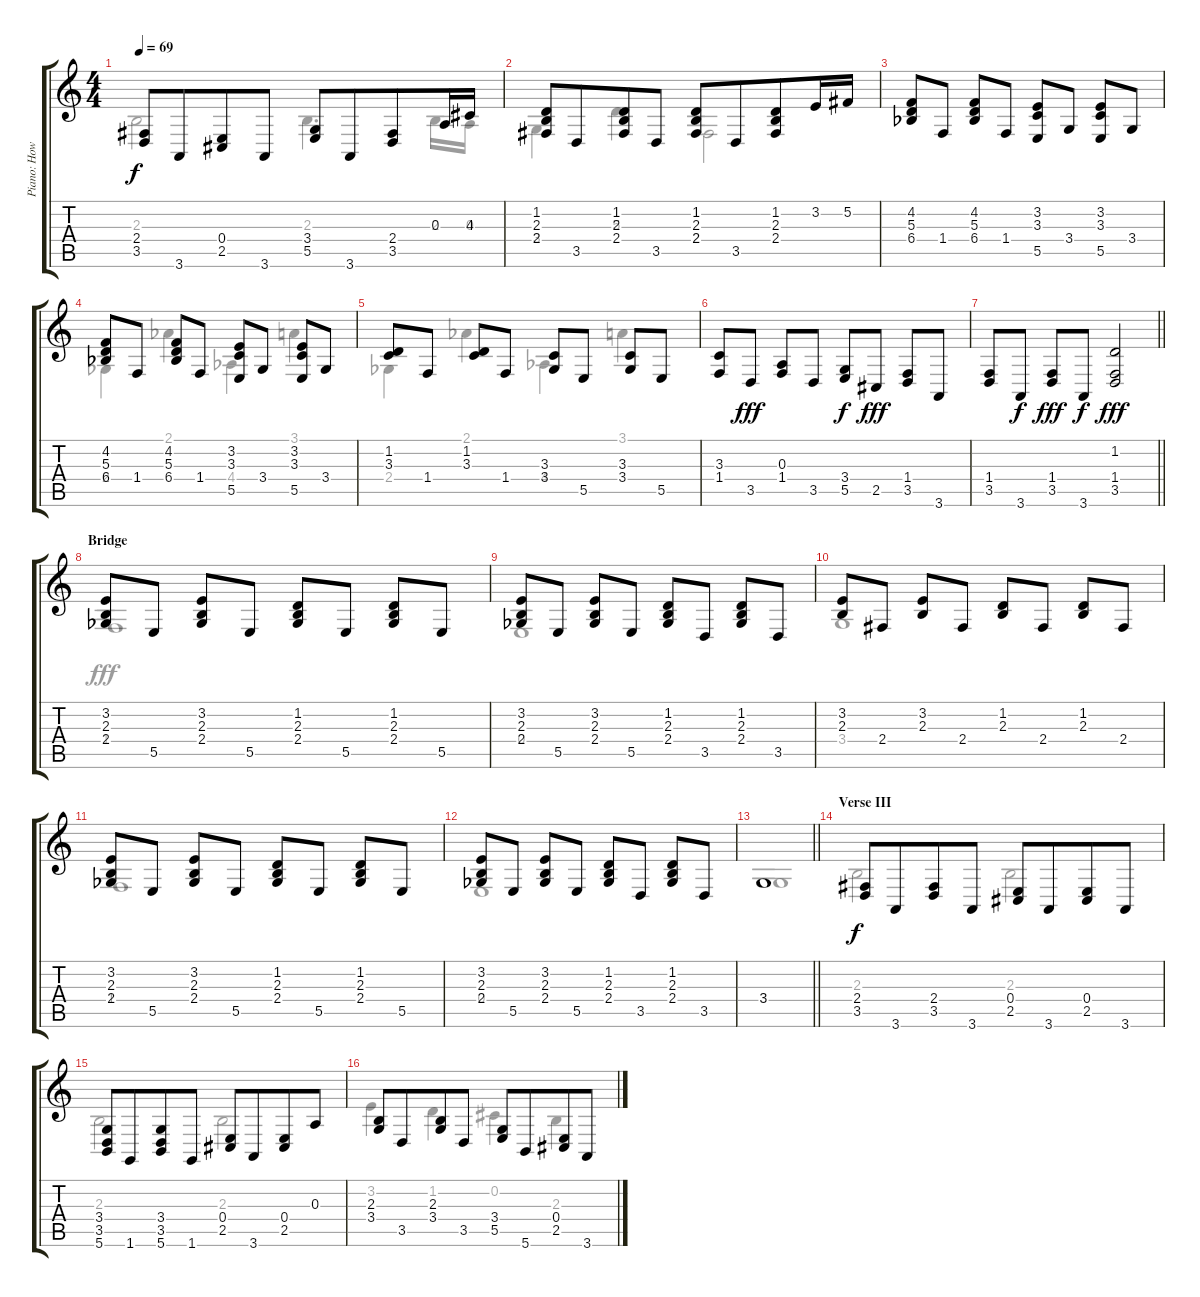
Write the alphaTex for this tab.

\track ("Piano: Howard" "Piano: How") {instrument brightacousticpiano}
\staff {score tabs}
\tuning (Gb4 Db4 A3 E3 B2 Gb2) {hide}
\voice
\ts (4 4)
\tempo 69
\clef g2
\ks c
(2.4 3.5).8{dy f} 3.6.8{beam merge} (0.4 2.5).8 3.6.8 (3.4 5.5).8 3.6.8{beam merge} (2.4 3.5).8 0.3.16 4.3.16 |
(1.2 2.3 2.4).8 3.5.8{beam merge} (1.2 2.3 2.4).8 3.5.8 (1.2 2.3 2.4).8 3.5.8{beam merge} (1.2 2.3 2.4).8 3.2.16 5.2.16 |
(4.2 5.3 6.4{acc b}).8 1.4.8 (4.2 5.3 6.4{acc b}).8 1.4.8 (3.2 3.3 5.5).8 3.4.8 (3.2 3.3 5.5).8 3.4.8 |
(4.2 5.3 6.4{acc b}).8 1.4.8 (4.2 5.3 6.4{acc b}).8 1.4.8 (3.2 3.3 5.5).8 3.4.8 (3.2 3.3 5.5).8 3.4.8 |
(1.2 3.3).8 1.4.8 (1.2 3.3).8 1.4.8 (3.3 3.4).8 5.5.8 (3.3 3.4).8 5.5.8 |
(3.3 1.4).8 3.5.8{dy fff} (0.3 1.4).8 3.5.8 (3.4 5.5).8{dy f} 2.5.8{dy fff} (1.4 3.5).8 3.6.8 |
\barLineRight lightlight
(1.4 3.5).8 3.6.8{dy f} (1.4 3.5).8{dy fff} 3.6.8{dy f} (1.2 1.4 3.5).2{dy fff} |
\section ("" "Bridge")
(3.2 2.3 2.4{acc b}).8 5.5.8 (3.2 2.3 2.4{acc b}).8 5.5.8 (1.2 2.3 2.4{acc b}).8 5.5.8 (1.2 2.3 2.4{acc b}).8 5.5.8 |
(3.2 2.3 2.4{acc b}).8 5.5.8 (3.2 2.3 2.4{acc b}).8 5.5.8 (1.2 2.3 2.4{acc b}).8 3.5.8 (1.2 2.3 2.4{acc b}).8 3.5.8 |
(3.2 2.3).8 2.4.8 (3.2 2.3).8 2.4.8 (1.2 2.3).8 2.4.8 (1.2 2.3).8 2.4.8 |
(3.2 2.3 2.4{acc b}).8 5.5.8 (3.2 2.3 2.4{acc b}).8 5.5.8 (1.2 2.3 2.4{acc b}).8 5.5.8 (1.2 2.3 2.4{acc b}).8 5.5.8 |
(3.2 2.3 2.4{acc b}).8 5.5.8 (3.2 2.3 2.4{acc b}).8 5.5.8 (1.2 2.3 2.4{acc b}).8 3.5.8 (1.2 2.3 2.4{acc b}).8 3.5.8 |
\barLineRight lightlight
3.4.1 |
\section ("" "Verse III")
(2.4 3.5).8{dy f} 3.6.8{beam merge} (2.4 3.5).8 3.6.8 (0.4 2.5).8 3.6.8{beam merge} (0.4 2.5).8 3.6.8 |
(3.4 3.5 5.6).8 1.6.8{beam merge} (3.4 3.5 5.6).8 1.6.8 (0.4 2.5).8 3.6.8{beam merge} (0.4 2.5).8 0.3.8 |
(2.3 3.4).8 3.5.8{beam merge} (2.3 3.4).8 3.5.8 (3.4 5.5).8 5.6.8{beam merge} (0.4 2.5).8 3.6.8
\voice
\clef g2
\ottava regular
\simile none
\ks c
2.3.2{dy f} 2.3.4{d} 2.3.16 0.3.16 |
3.4.4 5.3.4 2.4.2 |
|
2.4{acc b}.4 2.1{acc b}.4 4.4{acc b}.4 3.1.4 |
2.4{acc b}.4 2.1{acc b}.4 4.4{acc b}.4 3.1.4 |
|
\barLineRight lightlight
|
1.4.1{dy fff} |
0.4.1 |
3.4.1 |
1.4.1 |
0.4.1 |
\barLineRight lightlight
3.4.1 |
2.3.2{dy f} 2.3.2 |
2.3.2 2.3.2 |
3.2.4 1.2.4 0.2.4 2.3.4
